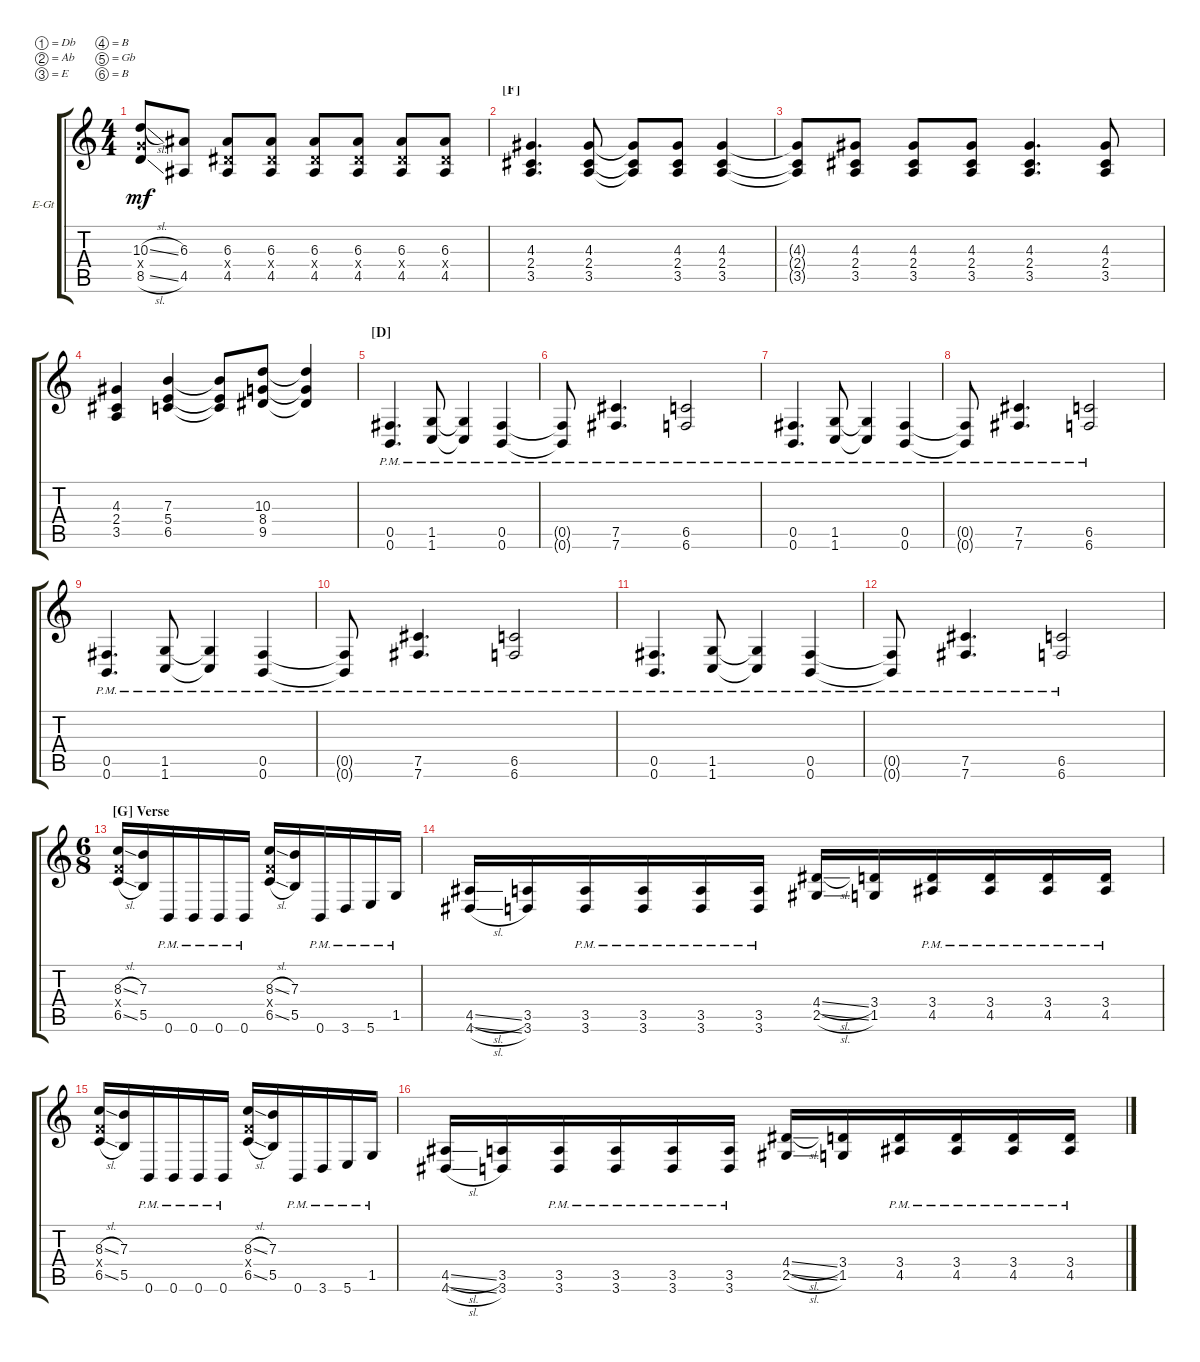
\defaultSystemsLayout 4
\bracketExtendMode groupsimilarinstruments
\firstSystemTrackNameOrientation horizontal
\otherSystemsTrackNameOrientation horizontal
\track ("Mick Thomson" "E-Gt") {instrument distortionguitar}
\staff {score tabs}
\tuning (Db4 Ab3 E3 B2 Gb2 B1)
\ts (4 4)
\tempo (144 hide)
\clef g2
\ks c
(8.5{sl} 8.4{x} 10.3{sl}).8{dy mf} (6.3 4.5).8 (6.3 4.4{x} 4.5).8 (6.3 4.4{x} 4.5).8 (6.3 4.4{x} 4.5).8 (6.3 4.4{x} 4.5).8 (6.3 4.4{x} 4.5).8 (6.3 4.4{x} 4.5).8 |
\section ("F" "")
\tempo (146 hide)
(3.5 2.4 4.3).4{d} (3.5 2.4 4.3).8 (4.3{t} 2.4{t} 3.5{t}).8 (3.5 2.4 4.3).8 (4.3 2.4 3.5).4 |
(3.5{t} 2.4{t} 4.3{t}).8 (3.5 2.4 4.3).8 (3.5 2.4 4.3).8 (3.5 2.4 4.3).8 (3.5 2.4 4.3).4{d} (3.5 2.4 4.3).8 |
(3.5 2.4 4.3).4 (7.3 5.4 6.5).4 (6.5{t} 5.4{t} 7.3{t}).8 (10.3 8.4 9.5).8 (9.5{t} 8.4{t} 10.3{t}).4 |
\section ("D" "")
\tempo (156 hide)
(0.5{pm} 0.6{pm}).4{d} (1.5{pm} 1.6{pm}).8 (1.5{pm t} 1.6{pm t}).4 (0.6{pm} 0.5{pm}).4 |
(0.6{pm t} 0.5{pm t}).8 (7.6{pm} 7.5{pm}).4{d} (6.6{pm} 6.5{pm}).2 |
(0.5{pm} 0.6{pm}).4{d} (1.5{pm} 1.6{pm}).8 (1.5{pm t} 1.6{pm t}).4 (0.6{pm} 0.5{pm}).4 |
(0.6{pm t} 0.5{pm t}).8 (7.6{pm} 7.5{pm}).4{d} (6.6{pm} 6.5{pm}).2 |
(0.5{pm} 0.6{pm}).4{d} (1.5{pm} 1.6{pm}).8 (1.5{pm t} 1.6{pm t}).4 (0.6{pm} 0.5{pm}).4 |
(0.6{pm t} 0.5{pm t}).8 (7.6{pm} 7.5{pm}).4{d} (6.6{pm} 6.5{pm}).2 |
(0.5{pm} 0.6{pm}).4{d} (1.5{pm} 1.6{pm}).8 (1.5{pm t} 1.6{pm t}).4 (0.6{pm} 0.5{pm}).4 |
(0.6{pm t} 0.5{pm t}).8 (7.6{pm} 7.5{pm}).4{d} (6.6{pm} 6.5{pm}).2 |
\ts (6 8)
\section ("G" "Verse")
\tempo (80 hide)
(8.3{sl} 6.5{sl} 6.4{x}).16 (5.5 7.3).16 0.6{pm}.16 0.6{pm}.16 0.6{pm}.16 0.6{pm}.16 (8.3{sl} 6.5{sl} 6.4{x}).16 (5.5 7.3).16 0.6{pm}.16 3.6{pm}.16 5.6{pm}.16 1.5{pm}.16 |
(4.5{sl} 4.6{sl}).16 (3.5 3.6).16 (3.5{pm} 3.6{pm}).16 (3.5{pm} 3.6{pm}).16 (3.5{pm} 3.6{pm}).16 (3.5{pm} 3.6{pm}).16 (2.5{sl} 4.4{sl}).16 (1.5 3.4).16 (3.4{pm} 4.5{pm}).16 (3.4{pm} 4.5{pm}).16 (3.4{pm} 4.5{pm}).16 (3.4{pm} 4.5{pm}).16 |
(8.3{sl} 6.5{sl} 6.4{x}).16 (5.5 7.3).16 0.6{pm}.16 0.6{pm}.16 0.6{pm}.16 0.6{pm}.16 (8.3{sl} 6.5{sl} 6.4{x}).16 (5.5 7.3).16 0.6{pm}.16 3.6{pm}.16 5.6{pm}.16 1.5{pm}.16 |
(4.5{sl} 4.6{sl}).16 (3.5 3.6).16 (3.5{pm} 3.6{pm}).16 (3.5{pm} 3.6{pm}).16 (3.5{pm} 3.6{pm}).16 (3.5{pm} 3.6{pm}).16 (2.5{sl} 4.4{sl}).16 (1.5 3.4).16 (3.4{pm} 4.5{pm}).16 (3.4{pm} 4.5{pm}).16 (3.4{pm} 4.5{pm}).16 (3.4{pm} 4.5{pm}).16
